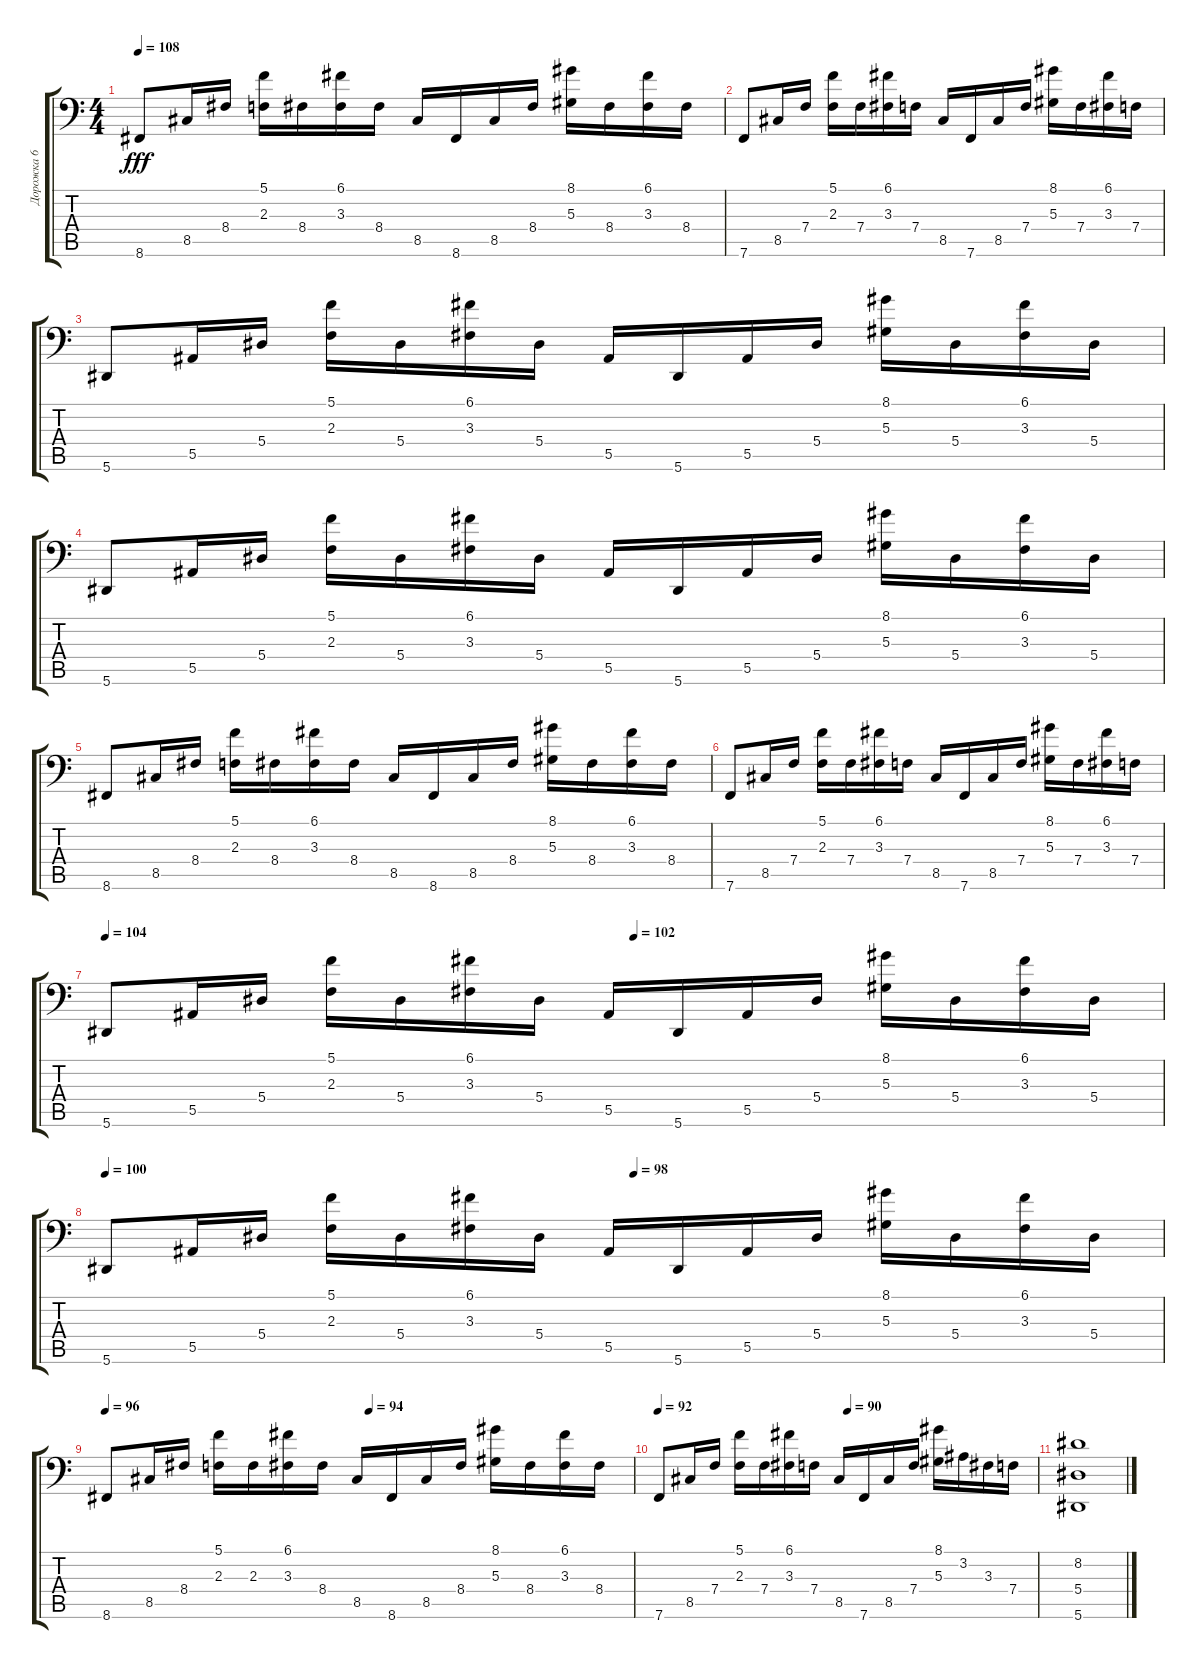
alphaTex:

\track ("Дорожка 6" "Дорожка 6") {instrument stringensemble1}
\staff {score tabs}
\tuning (C4 G3 Eb3 Bb2 F2 Bb1) {hide}
\ts (4 4)
\tempo 108
\clef f4
\ks c
8.6.8{dy fff} 8.5.16 8.4.16 (5.1 2.3).16 8.4.16 (6.1 3.3).16 8.4.16 8.5.16 8.6.16 8.5.16 8.4.16 (8.1 5.3).16 8.4.16 (6.1 3.3).16 8.4.16 |
7.6.8 8.5.16 7.4.16 (5.1 2.3).16 7.4.16 (6.1 3.3).16 7.4.16 8.5.16 7.6.16 8.5.16 7.4.16 (8.1 5.3).16 7.4.16 (6.1 3.3).16 7.4.16 |
5.6.8 5.5.16 5.4.16 (5.1 2.3).16 5.4.16 (6.1 3.3).16 5.4.16 5.5.16 5.6.16 5.5.16 5.4.16 (8.1 5.3).16 5.4.16 (6.1 3.3).16 5.4.16 |
5.6.8 5.5.16 5.4.16 (5.1 2.3).16 5.4.16 (6.1 3.3).16 5.4.16 5.5.16 5.6.16 5.5.16 5.4.16 (8.1 5.3).16 5.4.16 (6.1 3.3).16 5.4.16 |
8.6.8 8.5.16 8.4.16 (5.1 2.3).16 8.4.16 (6.1 3.3).16 8.4.16 8.5.16 8.6.16 8.5.16 8.4.16 (8.1 5.3).16 8.4.16 (6.1 3.3).16 8.4.16 |
7.6.8 8.5.16 7.4.16 (5.1 2.3).16 7.4.16 (6.1 3.3).16 7.4.16 8.5.16 7.6.16 8.5.16 7.4.16 (8.1 5.3).16 7.4.16 (6.1 3.3).16 7.4.16 |
\tempo 104
\tempo (102 0.5)
5.6.8 5.5.16 5.4.16 (5.1 2.3).16 5.4.16 (6.1 3.3).16 5.4.16 5.5.16 5.6.16 5.5.16 5.4.16 (8.1 5.3).16 5.4.16 (6.1 3.3).16 5.4.16 |
\tempo 100
\tempo (98 0.5)
5.6.8 5.5.16 5.4.16 (5.1 2.3).16 5.4.16 (6.1 3.3).16 5.4.16 5.5.16 5.6.16 5.5.16 5.4.16 (8.1 5.3).16 5.4.16 (6.1 3.3).16 5.4.16 |
\tempo 96
\tempo (94 0.5)
8.6.8 8.5.16 8.4.16 (5.1 2.3).16 2.3.16 (6.1 3.3).16 8.4.16 8.5.16 8.6.16 8.5.16 8.4.16 (8.1 5.3).16 8.4.16 (6.1 3.3).16 8.4.16 |
\tempo 92
\tempo (90 0.5)
7.6.8 8.5.16 7.4.16 (5.1 2.3).16 7.4.16 (6.1 3.3).16 7.4.16 8.5.16 7.6.16 8.5.16 7.4.16 (8.1 5.3).16 3.2.16 3.3.16 7.4.16 |
(8.2 5.4 5.6).1
